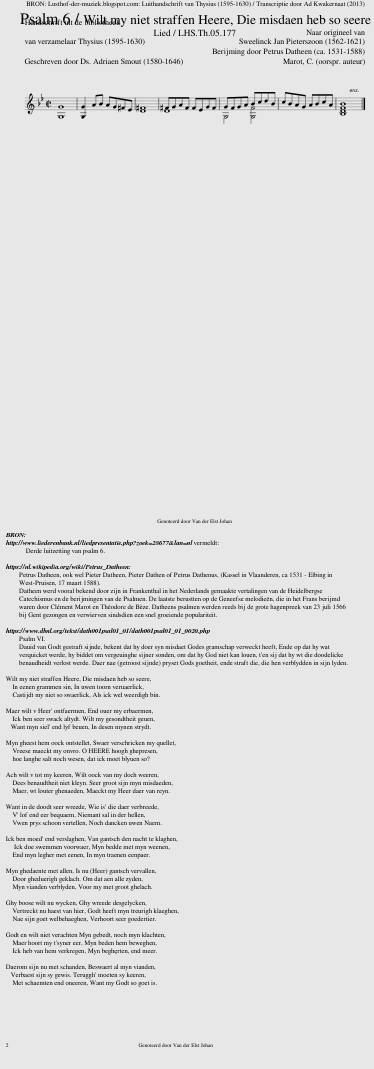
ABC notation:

X:1
%%score ( 1 2 )
L:1/8
Q:1/2=100
M:2/2
I:linebreak $
K:Bb
U:s=!stemless!
V:1 treble
V:2 treble
V:1
 s[G,G]8 | [G,G]2 AB AG^FE | s[D^F]8 | ^FGAF FEGF | G,4 [G,F]4 | %5
 cBAG ABcA | s[B,DFB]8 |] %7
V:2
 x8 | x8 | x8 | D8 | GFGA BcdB | %5
 x8 | x8 |] %7
